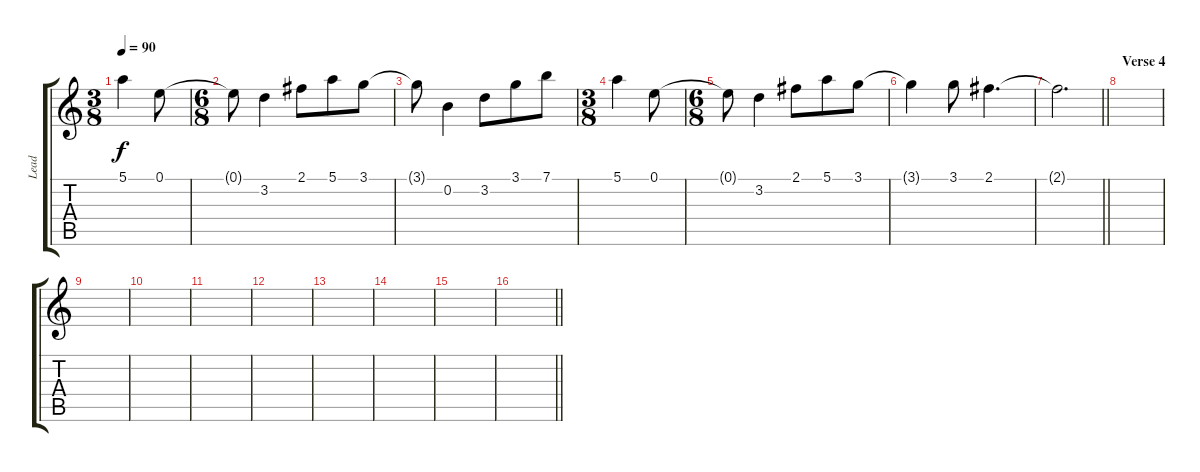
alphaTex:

\track ("Lead" "Lead") {instrument distortionguitar}
\staff {score tabs}
\tuning (E4 B3 G3 D3 A2 E2) {hide}
\ts (3 8)
\tempo 90
\clef g2
\ks c
5.1.4{dy f} 0.1.8 |
\ts (6 8)
0.1{t}.8 3.2.4 2.1.8 5.1.8 3.1.8 |
3.1{t}.8 0.2.4 3.2.8 3.1.8 7.1.8 |
\ts (3 8)
5.1.4 0.1.8 |
\ts (6 8)
0.1{t}.8 3.2.4 2.1.8 5.1.8 3.1.8 |
3.1{t}.4 3.1.8 2.1.4{d} |
\barLineRight lightlight
2.1{t}.2{d} |
\section ("" "Verse 4")
|
|
|
|
|
|
|
|
\barLineRight lightlight
